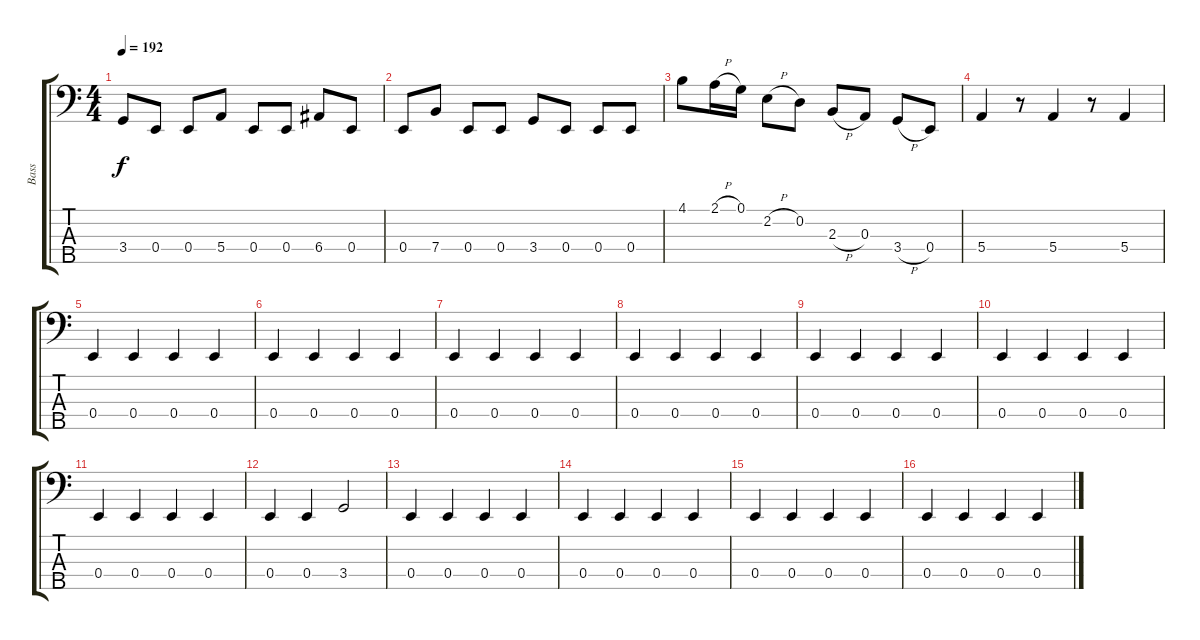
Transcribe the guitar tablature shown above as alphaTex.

\track ("Bass" "Bass") {instrument electricbassfinger}
\staff {score tabs}
\tuning (G2 D2 A1 E1 B0) {hide}
\ts (4 4)
\tempo 192
\clef f4
\ks c
3.4.8{dy f} 0.4.8 0.4.8 5.4.8 0.4.8 0.4.8 6.4.8 0.4.8 |
0.4.8 7.4.8 0.4.8 0.4.8 3.4.8 0.4.8 0.4.8 0.4.8 |
4.1.8 2.1{h}.16 0.1.16 2.2{h}.8 0.2.8 2.3{h}.8 0.3.8 3.4{h}.8 0.4.8 |
5.4.4 r.8 5.4.4 r.8 5.4.4 |
0.4.4 0.4.4 0.4.4 0.4.4 |
0.4.4 0.4.4 0.4.4 0.4.4 |
0.4.4 0.4.4 0.4.4 0.4.4 |
0.4.4 0.4.4 0.4.4 0.4.4 |
0.4.4 0.4.4 0.4.4 0.4.4 |
0.4.4 0.4.4 0.4.4 0.4.4 |
0.4.4 0.4.4 0.4.4 0.4.4 |
0.4.4 0.4.4 3.4.2 |
0.4.4 0.4.4 0.4.4 0.4.4 |
0.4.4 0.4.4 0.4.4 0.4.4 |
0.4.4 0.4.4 0.4.4 0.4.4 |
0.4.4 0.4.4 0.4.4 0.4.4
